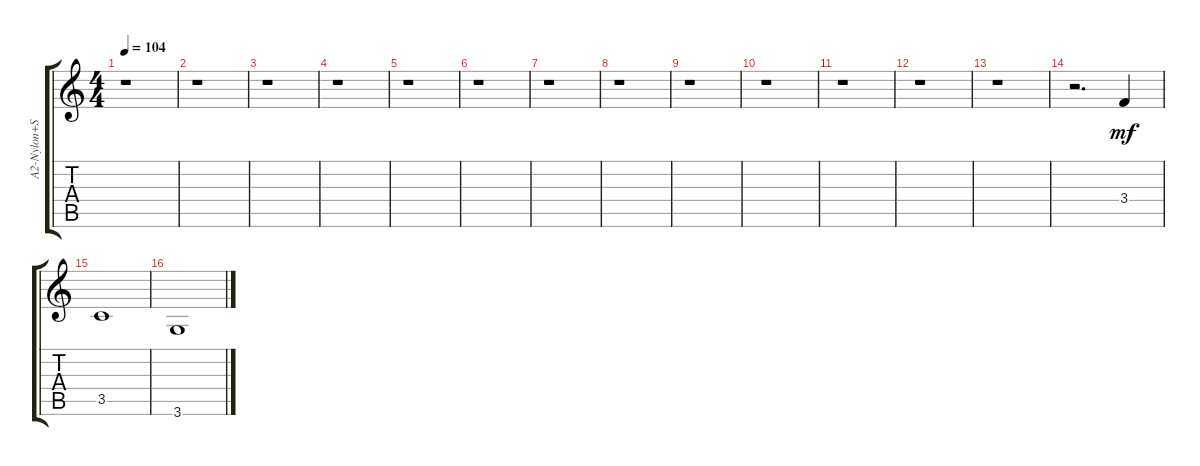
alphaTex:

\track ("A2-Nylon+Steel " "A2-Nylon+S") {instrument acousticguitarsteel}
\staff {score tabs}
\tuning (E4 B3 G3 D3 A2 E2) {hide}
\ts (4 4)
\tempo 104
\clef g2
\ks c
r.1{dy mf} |
r.1 |
r.1 |
r.1 |
r.1 |
r.1 |
r.1 |
r.1 |
r.1 |
r.1 |
r.1 |
r.1 |
r.1 |
r.2{d} 3.4.4 |
3.5.1 |
3.6.1
